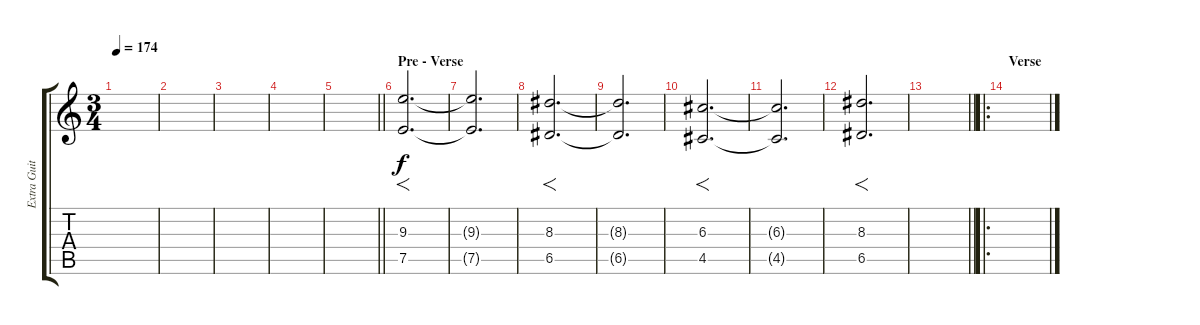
\track ("Extra Guitar" "Extra Guit") {instrument distortionguitar}
\staff {score tabs}
\tuning (E4 B3 G3 D3 A2 E2) {hide}
\ts (3 4)
\tempo 174
\clef g2
\ks c
|
|
|
|
\barLineRight lightlight
|
\section ("" "Pre - Verse")
(9.3 7.5).2{f d} |
(9.3{t} 7.5{t}).2{d} |
(8.3 6.5).2{f d} |
(8.3{t} 6.5{t}).2{d} |
(6.3 4.5).2{f d} |
(6.3{t} 4.5{t}).2{d} |
(8.3 6.5).2{f d} |
\barLineRight lightlight
|
\ro
\section ("" "Verse")
